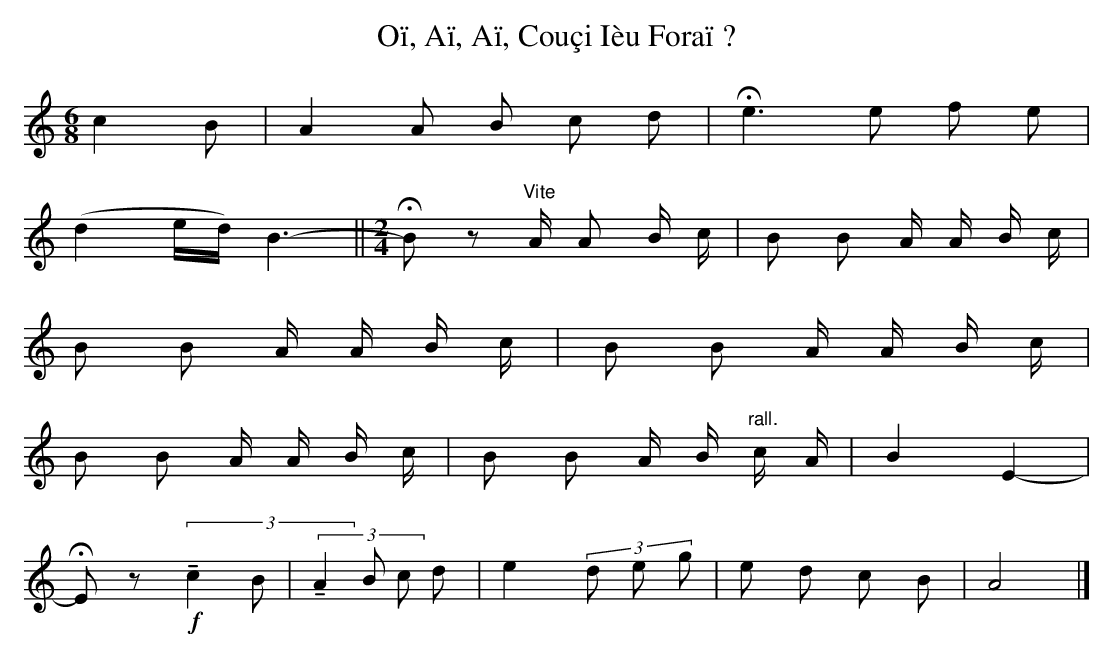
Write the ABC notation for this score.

X:1
T:Oï, Aï, Aï, Couçi Ièu Foraï ?
M:6/8
L:1/8
K:Am
c2 B | A2 A B c d | !fermata! e3 e f e |
(d2 e/d/) B3 - ||[M:2/4] !fermata! B z "Vite" A/ A? B/ c/ | B B A/ A/ B/ c/ |
B B A/ A/ B/ c/ | B B A/ A/ B/ c/ |
B B A/ A/ B/ c/ | B B A/ B/ "rall." c/ A/ | B2 E2 - |
!fermata! E z !f! (3 !tenuto! c2 B | (3 !tenuto! A2 B c d | e2 (3 d e g | e d c B | A4 |]
